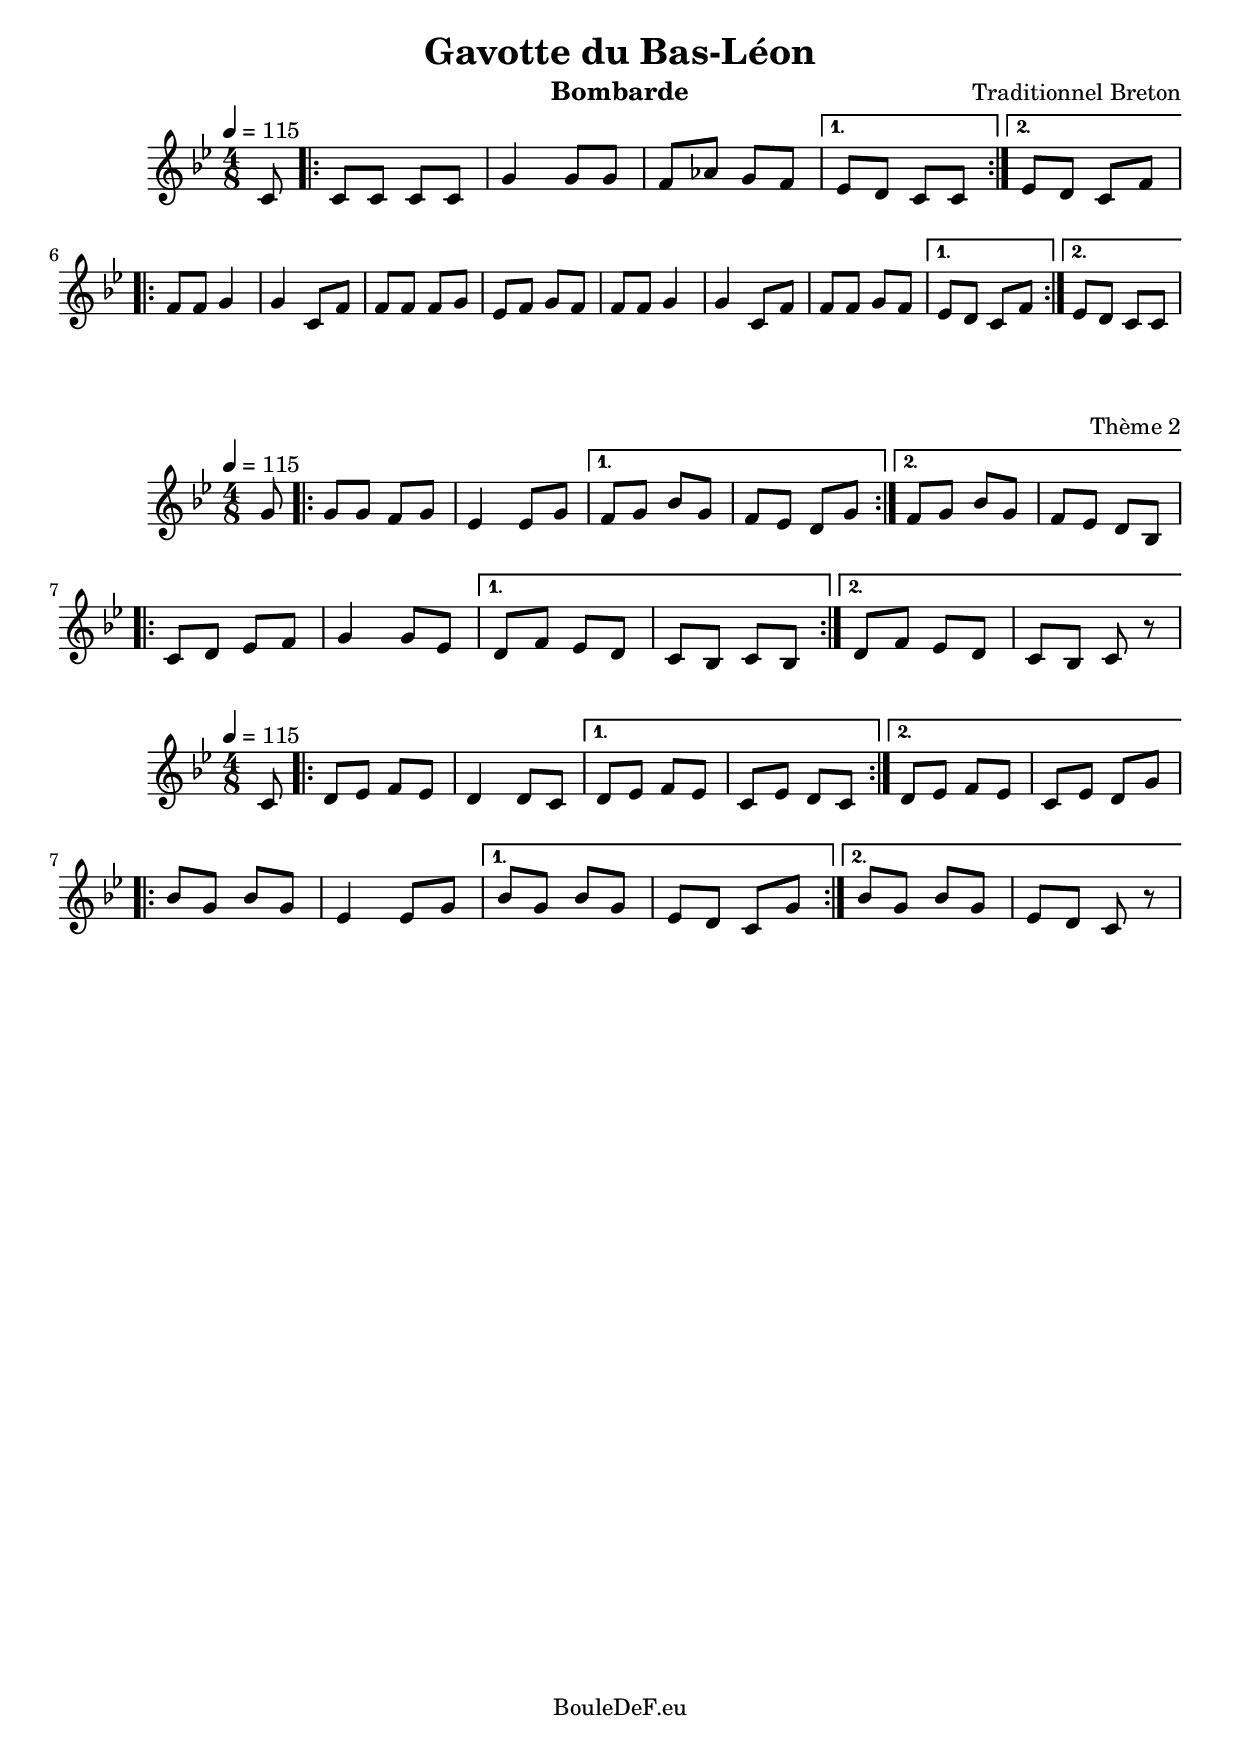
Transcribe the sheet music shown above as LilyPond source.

\version "2.16.0"
\include "italiano.ly"

\book {
	\header {
		title = "Gavotte du Bas-Léon"
		composer = "Traditionnel Breton"
		instrument = "Bombarde"
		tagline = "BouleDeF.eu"
	}

	\version "2.16.2"
\include "italiano.ly"

\header {
	title = "Gavotte du Bas-Léon"
	composer = "Traditionnel Breton"
	instrument = "Bombarde"
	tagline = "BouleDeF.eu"
}

\score {
	\new Staff \relative sib {
		\clef "treble"
		\key sib \major
		\time 4/8
		\tempo 4 = 115

		\partial 8 do8
		\repeat volta 2 {
			| do8 do do do
			| sol'4 sol8 sol
			| fa lab sol fa
		}
		\alternative {
			{| mib re do do}
			{| mib re do fa}
		}
		\break
		\repeat volta 2 {
			| fa8 fa sol4
			| sol do,8 fa
			| fa fa fa sol
			| mib fa sol fa
			| fa8 fa sol4
			| sol do,8 fa
			| fa fa sol fa
		}
		\alternative {
			{| mib re do fa}
			{| mib re do do}
		}
	}
}


	\version "2.16.2"
\include "italiano.ly"

\header {
	title = "Gavotte du Bas-Léon"
	composer = "Traditionnel Breton"
	instrument = "Bombarde"
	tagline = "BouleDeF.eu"
}

\score {
	\new Staff \relative sib {
		\clef "treble"
		\key sib \major
		\time 4/8
		\tempo 4 = 115

		\partial 8 sol'8
		\repeat volta 2 {
			| sol sol fa sol
			| mib4 mib8 sol
		}
		\alternative {
			{| fa sol sib sol | fa mib re sol}
			{| fa sol sib sol | fa mib re sib}
		}
		\repeat volta 2 {
			| do re mib fa
			| sol4 sol8 mib
		}
		\alternative {
			{| re fa mib re | do sib do sib }
			{| re fa mib re do sib do r}
		}
	}
	\header {
		opus = "Thème 2"
	}
}


	\version "2.16.2"
\include "italiano.ly"

\header {
	title = "Gavotte du Bas-Léon"
	composer = "Traditionnel Breton"
	instrument = "Bombarde"
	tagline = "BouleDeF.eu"
}

\score {
	\new Staff \relative sib {
		\clef "treble"
		\key sib \major
		\time 4/8
		\tempo 4 = 115
	
		\partial 8 do8
		\repeat volta 2 {
			| re mib fa mib
			| re4 re8 do
		}
		\alternative {
			{| re mib fa mib | do mib re do}
			{| re mib fa mib | do mib re sol}
		}
		\repeat volta 2 {
			| sib sol sib sol
			| mib4 mib8 sol
		}
		\alternative {
			{| sib sol sib sol | mib re do sol'}
			{| sib sol sib sol | mib re do r}
		}
	}
}


}
